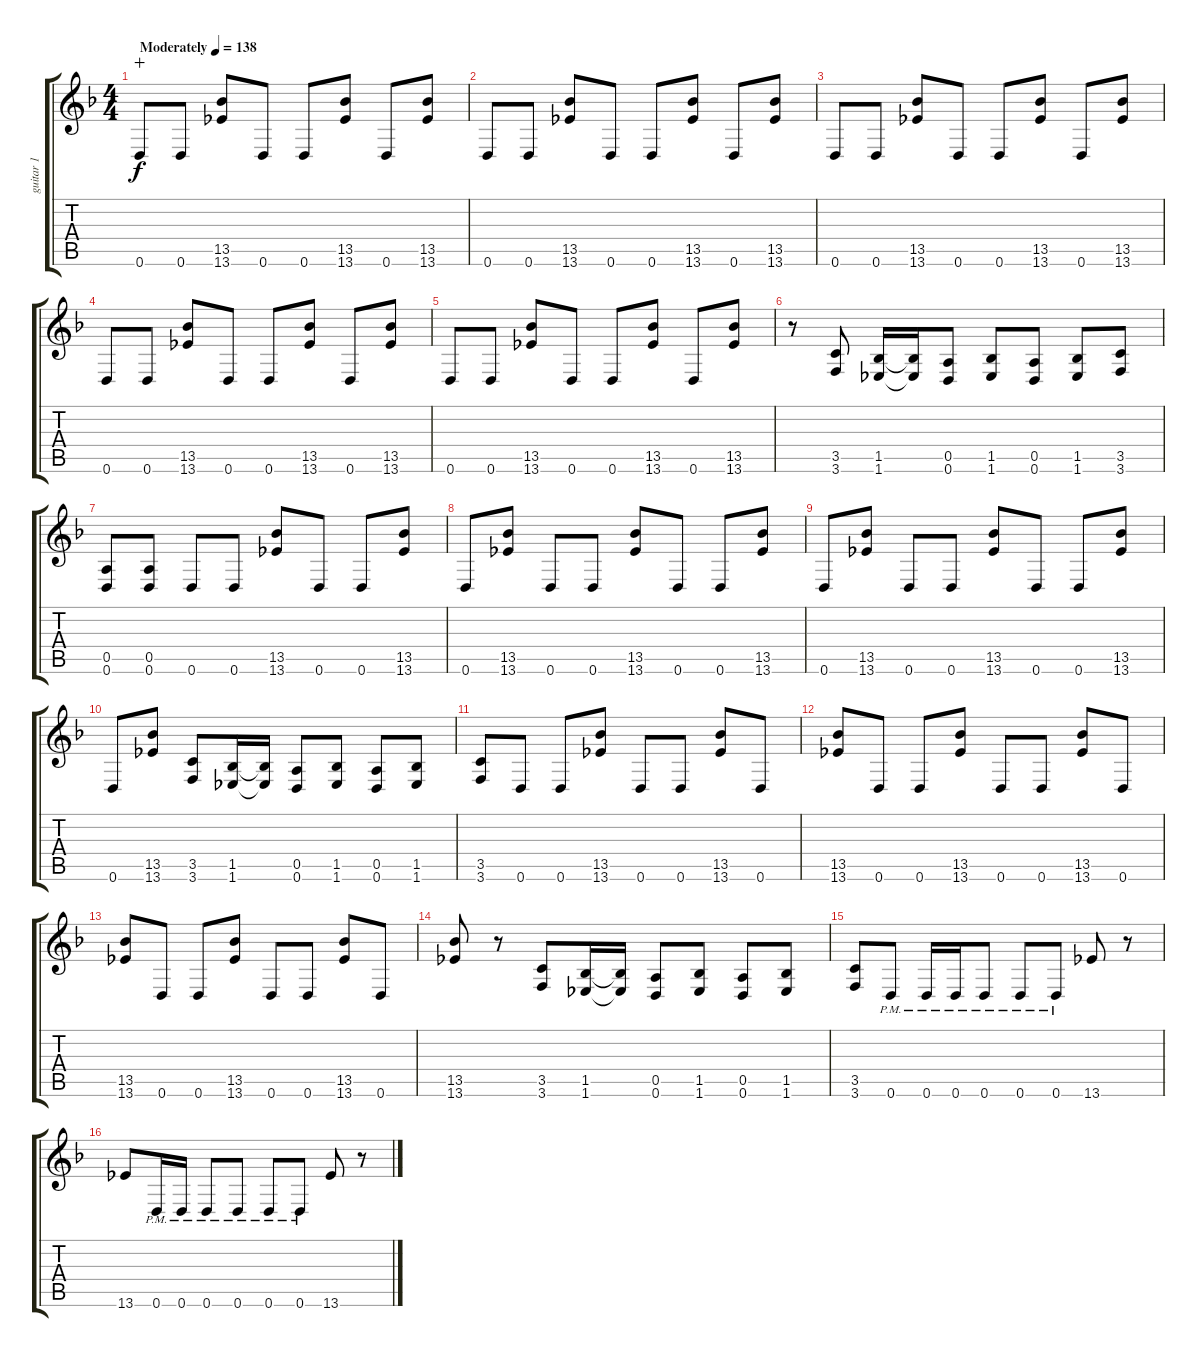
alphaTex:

\track ("guitar 1" "guitar 1") {instrument acousticguitarsteel}
\staff {score tabs}
\tuning (E4 B3 G3 D3 A2 D2) {hide}
\ts (4 4)
\tempo (138 "Moderately")
\clef g2
\ks f
0.6.8{dy f instrument acousticguitarsteel wahc} 0.6.8 (13.5 13.6).8 0.6.8 0.6.8 (13.5 13.6).8 0.6.8 (13.5 13.6).8 |
0.6.8 0.6.8 (13.5 13.6).8 0.6.8 0.6.8 (13.5 13.6).8 0.6.8 (13.5 13.6).8 |
0.6.8 0.6.8 (13.5 13.6).8 0.6.8 0.6.8 (13.5 13.6).8 0.6.8 (13.5 13.6).8 |
0.6.8 0.6.8 (13.5 13.6).8 0.6.8 0.6.8 (13.5 13.6).8 0.6.8 (13.5 13.6).8 |
0.6.8 0.6.8 (13.5 13.6).8 0.6.8 0.6.8 (13.5 13.6).8 0.6.8 (13.5 13.6).8 |
r.8 (3.5 3.6).8 (1.5 1.6).16 (1.5{t} 1.6{t}).16 (0.5 0.6).8 (1.5 1.6).8 (0.5 0.6).8 (1.5 1.6).8 (3.5 3.6).8 |
(0.5 0.6).8 (0.5 0.6).8 0.6.8 0.6.8 (13.5 13.6).8 0.6.8 0.6.8 (13.5 13.6).8 |
0.6.8 (13.5 13.6).8 0.6.8 0.6.8 (13.5 13.6).8 0.6.8 0.6.8 (13.5 13.6).8 |
0.6.8 (13.5 13.6).8 0.6.8 0.6.8 (13.5 13.6).8 0.6.8 0.6.8 (13.5 13.6).8 |
0.6.8 (13.5 13.6).8 (3.5 3.6).8 (1.5 1.6).16 (1.5{t} 1.6{t}).16 (0.5 0.6).8 (1.5 1.6).8 (0.5 0.6).8 (1.5 1.6).8 |
(3.5 3.6).8 0.6.8 0.6.8 (13.5 13.6).8 0.6.8 0.6.8 (13.5 13.6).8 0.6.8 |
(13.5 13.6).8 0.6.8 0.6.8 (13.5 13.6).8 0.6.8 0.6.8 (13.5 13.6).8 0.6.8 |
(13.5 13.6).8 0.6.8 0.6.8 (13.5 13.6).8 0.6.8 0.6.8 (13.5 13.6).8 0.6.8 |
(13.5 13.6).8 r.8 (3.5 3.6).8 (1.5 1.6).16 (1.5{t} 1.6{t}).16 (0.5 0.6).8 (1.5 1.6).8 (0.5 0.6).8 (1.5 1.6).8 |
(3.5 3.6).8 0.6{pm}.8 0.6{pm}.16 0.6{pm}.16 0.6{pm}.8 0.6{pm}.8 0.6{pm}.8 13.6.8 r.8 |
13.6.8 0.6{pm}.16 0.6{pm}.16 0.6{pm}.8 0.6{pm}.8 0.6{pm}.8 0.6{pm}.8 13.6.8 r.8
